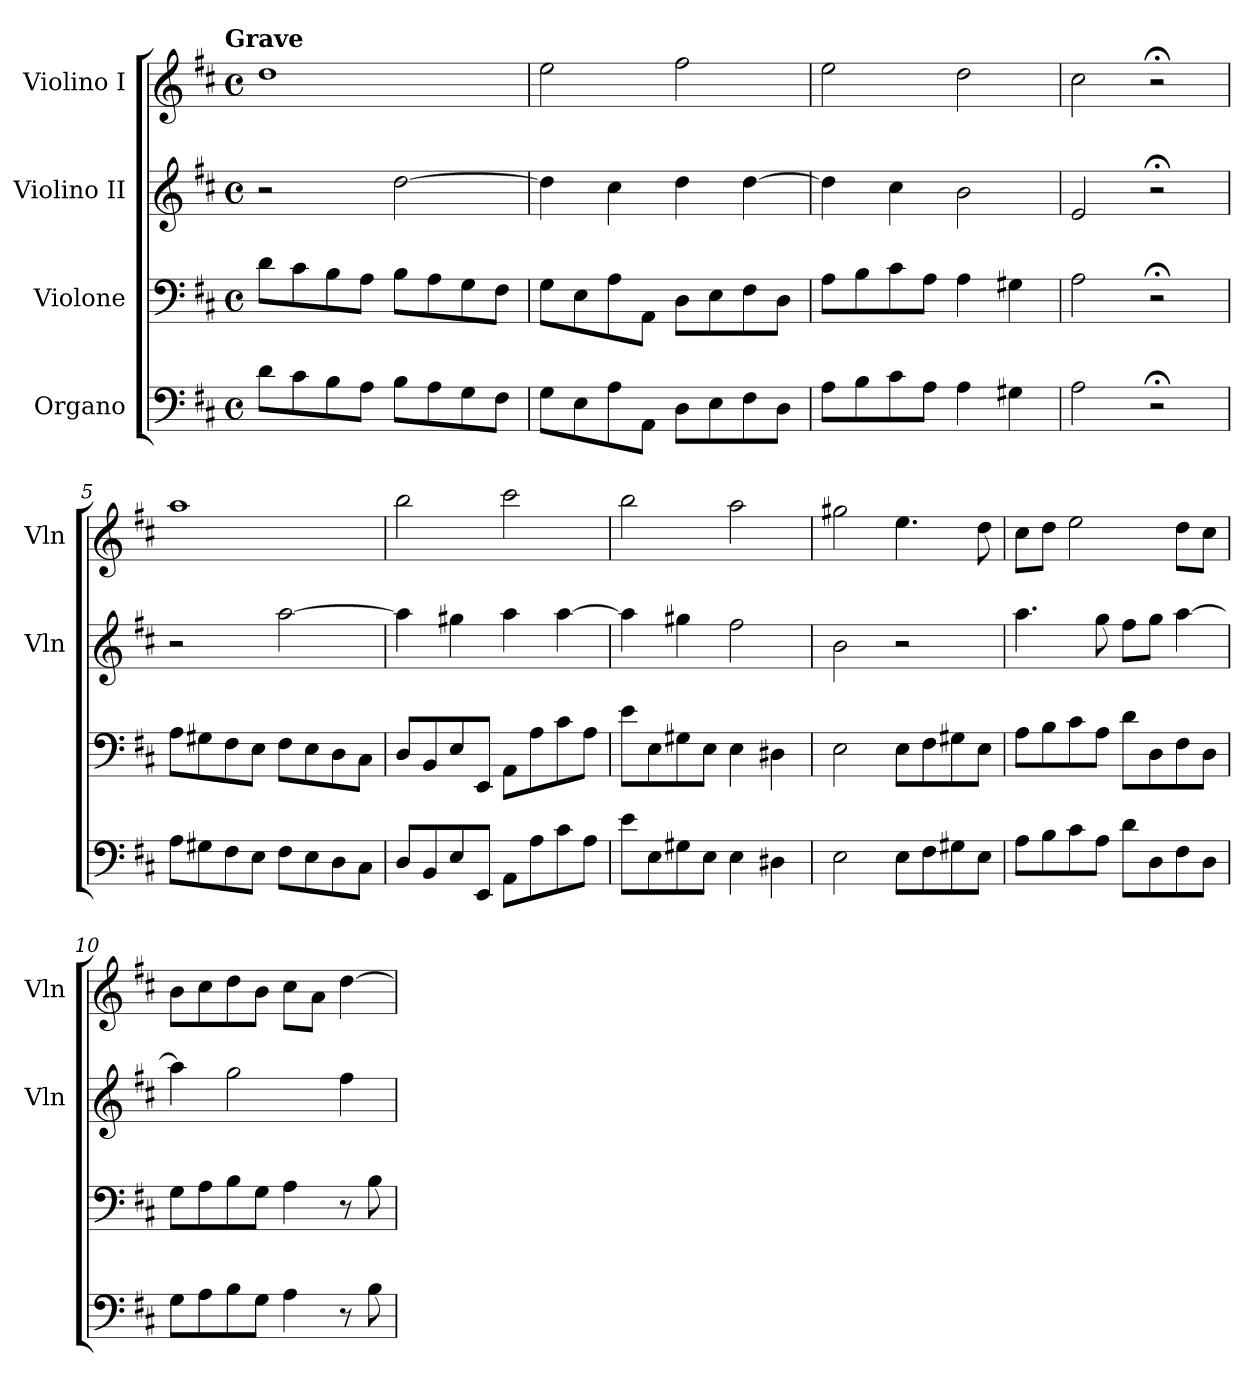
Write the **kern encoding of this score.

**kern	**kern	**kern	**kern
*part4	*part3	*part2	*part1
*staff4	*staff3	*staff2	*staff1
*I"Organo	*I"Violone	*I"Violino II	*I"Violino I
*	*	*I'Vln	*I'Vln
*clefF4	*clefF4	*clefG2	*clefG2
*k[f#c#]	*k[f#c#]	*k[f#c#]	*k[f#c#]
*D:	*D:	*D:	*D:
!!LO:TX:omd:t=Grave
*M4/4	*M4/4	*M4/4	*M4/4
*met(c)	*met(c)	*met(c)	*met(c)
*MM40	*MM40	*MM40	*MM40
=1	=1	=1	=1
8dL	8dL	2r	1dd
8c#	8c#	.	.
8B	8B	.	.
8AJ	8AJ	.	.
8BL	8BL	[2dd	.
8A	8A	.	.
8G	8G	.	.
8F#J	8F#J	.	.
=2	=2	=2	=2
8GL	8GL	4dd]	2ee
8E	8E	.	.
8A	8A	4cc#	.
8AAJ	8AAJ	.	.
8DL	8DL	4dd	2ff#
8E	8E	.	.
8F#	8F#	[4dd	.
8DJ	8DJ	.	.
=3	=3	=3	=3
8AL	8AL	4dd]	2ee
8B	8B	.	.
8c#	8c#	4cc#	.
8AJ	8AJ	.	.
4A	4A	2b	2dd
4G#X	4G#X	.	.
=4	=4	=4	=4
2A	2A	2e	2cc#
2r;<	2r;<	2r;<	2r;<
=5	=5	=5	=5
8AL	8AL	2r	1aa
8G#X	8G#X	.	.
8F#	8F#	.	.
8EJ	8EJ	.	.
8F#L	8F#L	[2aa	.
8E	8E	.	.
8D	8D	.	.
8C#J	8C#J	.	.
=6	=6	=6	=6
8DL	8DL	4aa]	2bb
8BB	8BB	.	.
8E	8E	4gg#X	.
8EEJ	8EEJ	.	.
8AAL	8AAL	4aa	2ccc#
8A	8A	.	.
8c#	8c#	[4aa	.
8AJ	8AJ	.	.
=7	=7	=7	=7
8eL	8eL	4aa]	2bb
8E	8E	.	.
8G#X	8G#X	4gg#X	.
8EJ	8EJ	.	.
4E	4E	2ff#	2aa
4D#X	4D#X	.	.
=8	=8	=8	=8
2E	2E	2b	2gg#X
8EL	8EL	2r	4.ee
8F#	8F#	.	.
8G#X	8G#X	.	.
8EJ	8EJ	.	8dd
=9	=9	=9	=9
8AL	8AL	4.aa	8cc#L
8B	8B	.	8ddJ
8c#	8c#	.	2ee
8AJ	8AJ	8gg	.
8dL	8dL	8ff#L	.
8D	8D	8ggJ	.
8F#	8F#	[4aa	8ddL
8DJ	8DJ	.	8cc#J
=10	=10	=10	=10
8GL	8GL	4aa]	8bL
8A	8A	.	8cc#
8B	8B	2gg	8dd
8GJ	8GJ	.	8bJ
4A	4A	.	8cc#L
.	.	.	8aJ
8r	8r	4ff#	[4dd
8B	8B	.	.
=	=	=	=
*-	*-	*-	*-
